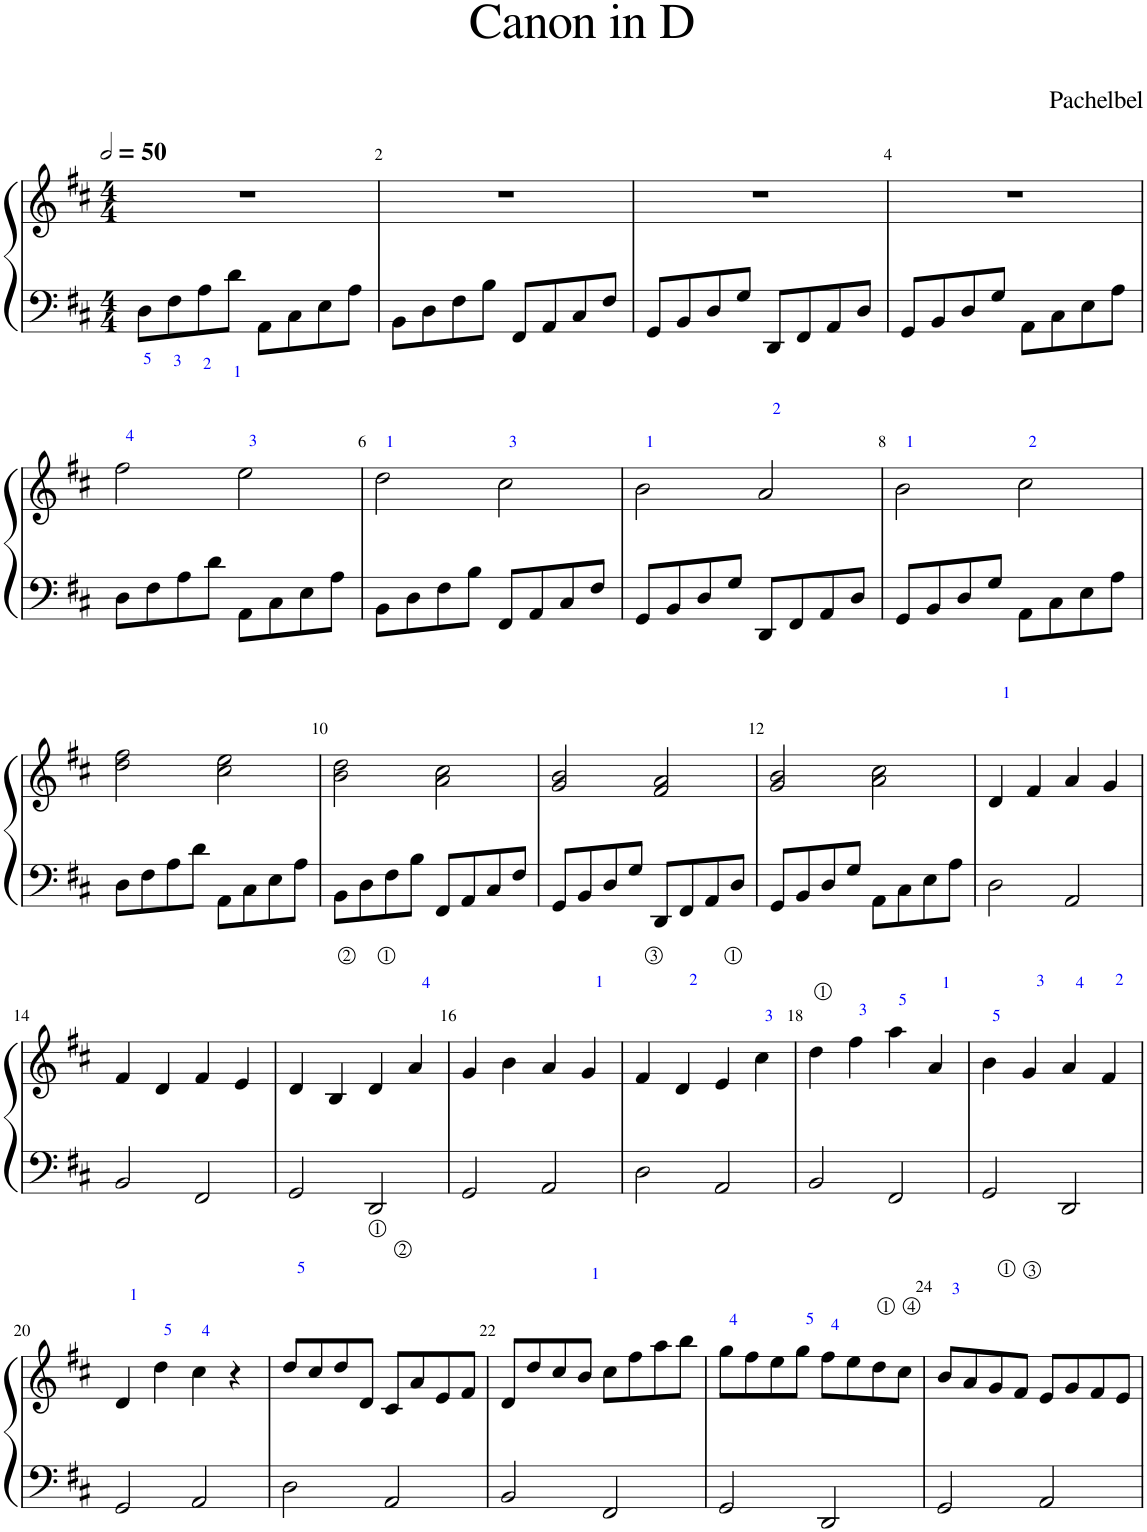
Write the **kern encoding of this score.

**kern	**kern
*part1	*part1
*staff2	*staff1
*I"Piano	*
*I'Pno.	*
*clefF4	*clefG2
*k[f#c#]	*k[f#c#]
*M4/4	*M4/4
*MM100	*MM100
=1	=1
8D\L	1r
8F#\	.
8A\	.
8d\J	.
8AA\L	.
8C#\	.
8E\	.
8A\J	.
=2	=2
8BB\L	1r
8D\	.
8F#\	.
8B\J	.
8FF#/L	.
8AA/	.
8C#/	.
8F#/J	.
=3	=3
8GG/L	1r
8BB/	.
8D/	.
8G/J	.
8DD/L	.
8FF#/	.
8AA/	.
8D/J	.
=4	=4
8GG/L	1r
8BB/	.
8D/	.
8G/J	.
8AA\L	.
8C#\	.
8E\	.
8A\J	.
!!LO:LB:g=z
=5	=5
8D\L	2ff#\
8F#\	.
8A\	.
8d\J	.
8AA\L	2ee\
8C#\	.
8E\	.
8A\J	.
=6	=6
8BB\L	2dd\
8D\	.
8F#\	.
8B\J	.
8FF#/L	2cc#\
8AA/	.
8C#/	.
8F#/J	.
=7	=7
8GG/L	2b\
8BB/	.
8D/	.
8G/J	.
8DD/L	2a/
8FF#/	.
8AA/	.
8D/J	.
=8	=8
8GG/L	2b\
8BB/	.
8D/	.
8G/J	.
8AA\L	2cc#\
8C#\	.
8E\	.
8A\J	.
!!LO:LB:g=z
=9	=9
8D\L	2dd\ 2ff#\
8F#\	.
8A\	.
8d\J	.
8AA\L	2cc#\ 2ee\
8C#\	.
8E\	.
8A\J	.
=10	=10
8BB\L	2b\ 2dd\
8D\	.
8F#\	.
8B\J	.
8FF#/L	2a\ 2cc#\
8AA/	.
8C#/	.
8F#/J	.
=11	=11
8GG/L	2g/ 2b/
8BB/	.
8D/	.
8G/J	.
8DD/L	2f#/ 2a/
8FF#/	.
8AA/	.
8D/J	.
=12	=12
8GG/L	2g/ 2b/
8BB/	.
8D/	.
8G/J	.
8AA\L	2a\ 2cc#\
8C#\	.
8E\	.
8A\J	.
=13	=13
2D\	4d/
.	4f#/
2AA/	4a/
.	4g/
!!LO:LB:g=z
=14	=14
2BB/	4f#/
.	4d/
2FF#/	4f#/
.	4e/
=15	=15
2GG/	4d/
.	4B/
2DD/	4d/
.	4a/
=16	=16
2GG/	4g/
.	4b\
2AA/	4a/
.	4g/
=17	=17
2D\	4f#/
.	4d/
2AA/	4e/
.	4cc#\
=18	=18
2BB/	4dd\
.	4ff#\
2FF#/	4aa\
.	4a/
=19	=19
2GG/	4b\
.	4g/
2DD/	4a/
.	4f#/
!!LO:LB:g=z
=20	=20
2GG/	4d/
.	4dd\
2AA/	4cc#\
.	4r
=21	=21
2D\	8dd/L
.	8cc#/
.	8dd/
.	8d/J
2AA/	8c#/L
.	8a/
.	8e/
.	8f#/J
=22	=22
2BB/	8d/L
.	8dd/
.	8cc#/
.	8b/J
2FF#/	8cc#\L
.	8ff#\
.	8aa\
.	8bb\J
=23	=23
2GG/	8gg\L
.	8ff#\
.	8ee\
.	8gg\J
2DD/	8ff#\L
.	8ee\
.	8dd\
.	8cc#\J
=24	=24
2GG/	8b/L
.	8a/
.	8g/
.	8f#/J
2AA/	8e/L
.	8g/
.	8f#/
.	8e/J
=	=
*-	*-
